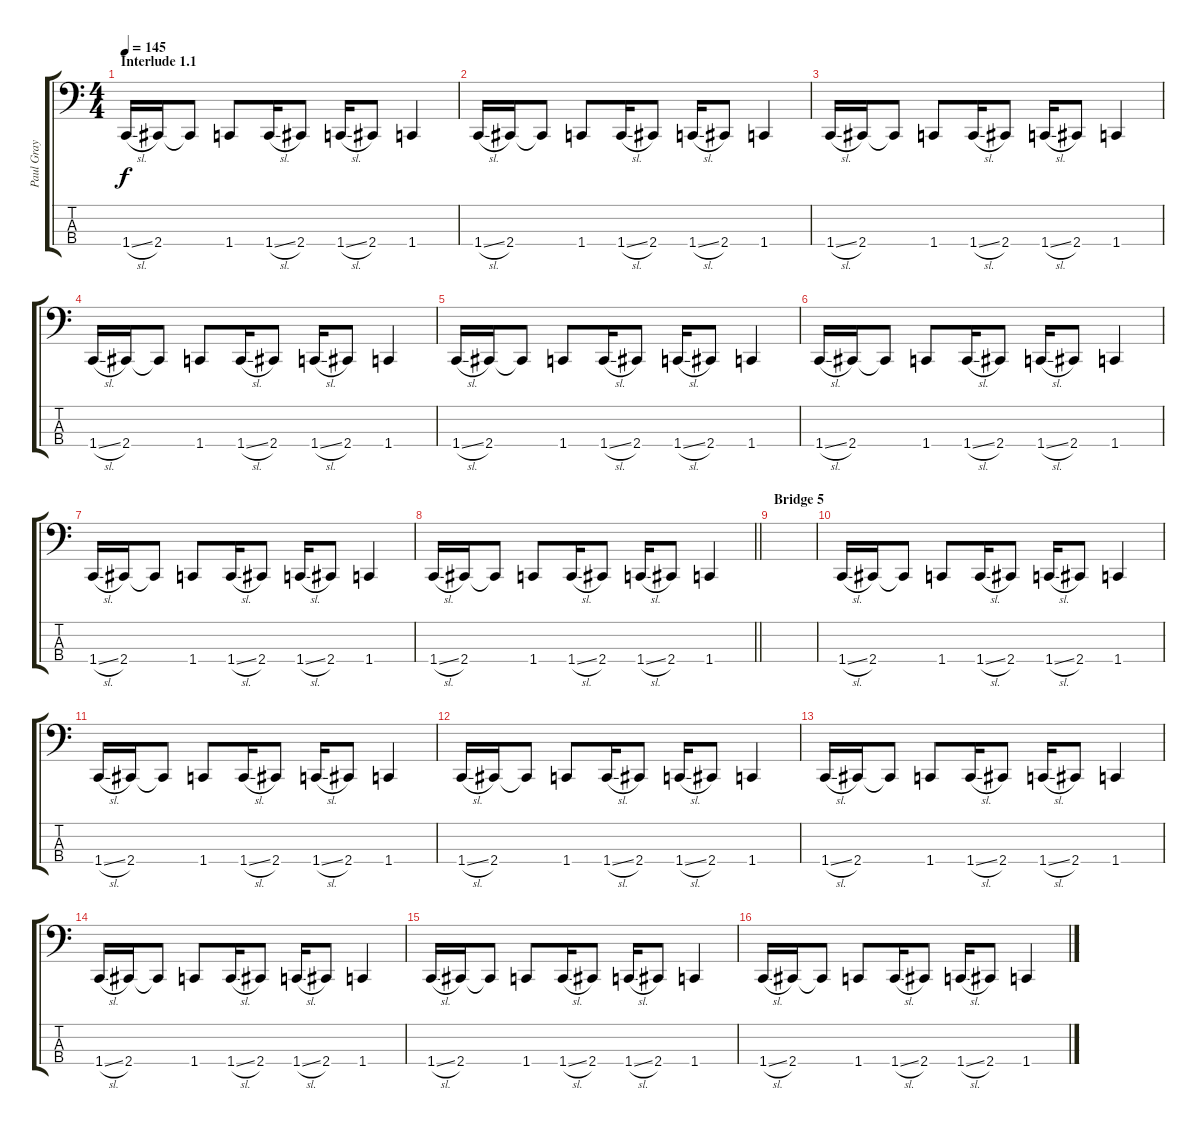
\track ("Paul Gray" "Paul Gray") {instrument electricbasspick}
\staff {score tabs}
\tuning (E2 B1 Gb1 B0) {hide}
\ts (4 4)
\section ("" "Interlude 1.1")
\tempo 145
\clef f4
\ks c
1.4{sl}.16{dy f} 2.4.16 2.4{t}.8 1.4.8 1.4{sl}.16 2.4.8 1.4{sl}.16 2.4.8 1.4.4 |
1.4{sl}.16 2.4.16 2.4{t}.8 1.4.8 1.4{sl}.16 2.4.8 1.4{sl}.16 2.4.8 1.4.4 |
1.4{sl}.16 2.4.16 2.4{t}.8 1.4.8 1.4{sl}.16 2.4.8 1.4{sl}.16 2.4.8 1.4.4 |
1.4{sl}.16 2.4.16 2.4{t}.8 1.4.8 1.4{sl}.16 2.4.8 1.4{sl}.16 2.4.8 1.4.4 |
1.4{sl}.16 2.4.16 2.4{t}.8 1.4.8 1.4{sl}.16 2.4.8 1.4{sl}.16 2.4.8 1.4.4 |
1.4{sl}.16 2.4.16 2.4{t}.8 1.4.8 1.4{sl}.16 2.4.8 1.4{sl}.16 2.4.8 1.4.4 |
1.4{sl}.16 2.4.16 2.4{t}.8 1.4.8 1.4{sl}.16 2.4.8 1.4{sl}.16 2.4.8 1.4.4 |
\barLineRight lightlight
1.4{sl}.16 2.4.16 2.4{t}.8 1.4.8 1.4{sl}.16 2.4.8 1.4{sl}.16 2.4.8 1.4.4 |
\section ("" "Bridge 5")
|
1.4{sl}.16 2.4.16 2.4{t}.8 1.4.8 1.4{sl}.16 2.4.8 1.4{sl}.16 2.4.8 1.4.4 |
1.4{sl}.16 2.4.16 2.4{t}.8 1.4.8 1.4{sl}.16 2.4.8 1.4{sl}.16 2.4.8 1.4.4 |
1.4{sl}.16 2.4.16 2.4{t}.8 1.4.8 1.4{sl}.16 2.4.8 1.4{sl}.16 2.4.8 1.4.4 |
1.4{sl}.16 2.4.16 2.4{t}.8 1.4.8 1.4{sl}.16 2.4.8 1.4{sl}.16 2.4.8 1.4.4 |
1.4{sl}.16 2.4.16 2.4{t}.8 1.4.8 1.4{sl}.16 2.4.8 1.4{sl}.16 2.4.8 1.4.4 |
1.4{sl}.16 2.4.16 2.4{t}.8 1.4.8 1.4{sl}.16 2.4.8 1.4{sl}.16 2.4.8 1.4.4 |
1.4{sl}.16 2.4.16 2.4{t}.8 1.4.8 1.4{sl}.16 2.4.8 1.4{sl}.16 2.4.8 1.4.4
